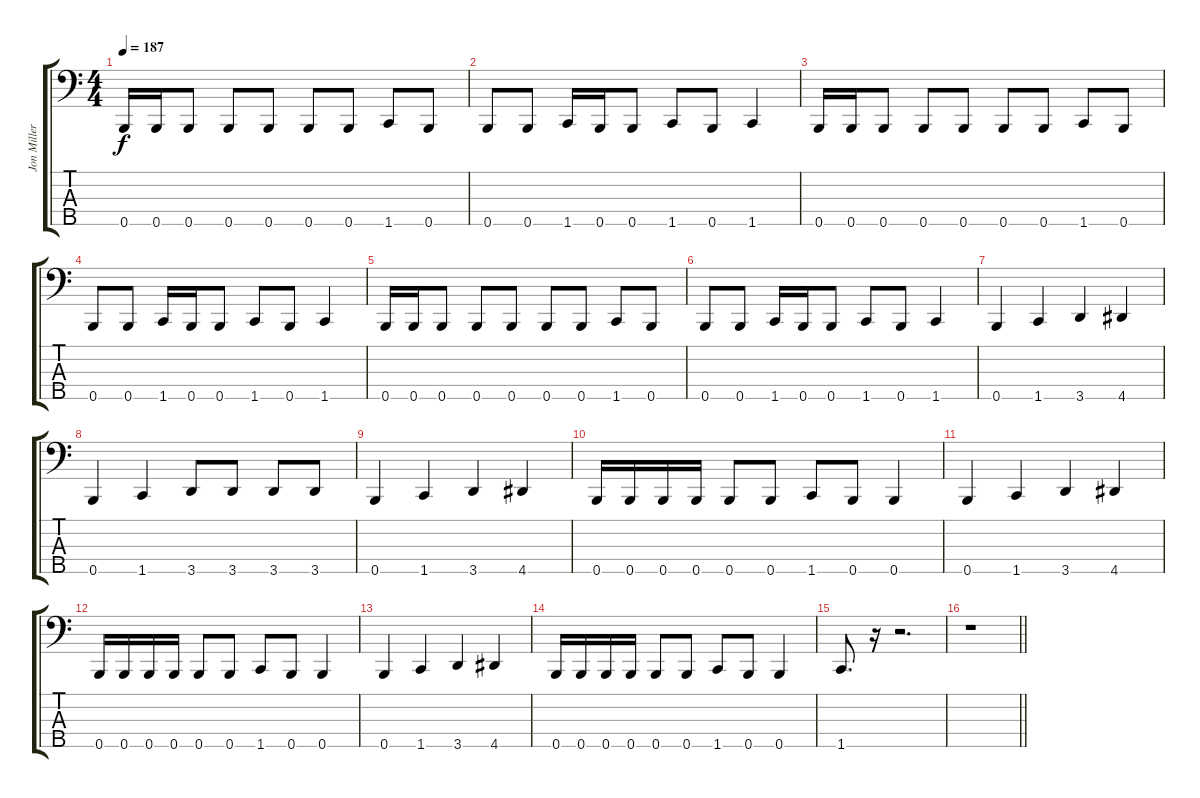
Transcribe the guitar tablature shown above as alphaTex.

\track ("Jon Miller - Bass" "Jon Miller") {instrument electricbassfinger}
\staff {score tabs}
\tuning (G2 D2 A1 E1 B0) {hide}
\ts (4 4)
\tempo 187
\clef f4
\ks c
0.5.16{dy f} 0.5.16 0.5.8 0.5.8 0.5.8 0.5.8 0.5.8 1.5.8 0.5.8 |
0.5.8 0.5.8 1.5.16 0.5.16 0.5.8 1.5.8 0.5.8 1.5.4 |
0.5.16 0.5.16 0.5.8 0.5.8 0.5.8 0.5.8 0.5.8 1.5.8 0.5.8 |
0.5.8 0.5.8 1.5.16 0.5.16 0.5.8 1.5.8 0.5.8 1.5.4 |
0.5.16 0.5.16 0.5.8 0.5.8 0.5.8 0.5.8 0.5.8 1.5.8 0.5.8 |
0.5.8 0.5.8 1.5.16 0.5.16 0.5.8 1.5.8 0.5.8 1.5.4 |
0.5.4 1.5.4 3.5.4 4.5.4 |
0.5.4 1.5.4 3.5.8 3.5.8 3.5.8 3.5.8 |
0.5.4 1.5.4 3.5.4 4.5.4 |
0.5.16 0.5.16 0.5.16 0.5.16 0.5.8 0.5.8 1.5.8 0.5.8 0.5.4 |
0.5.4 1.5.4 3.5.4 4.5.4 |
0.5.16 0.5.16 0.5.16 0.5.16 0.5.8 0.5.8 1.5.8 0.5.8 0.5.4 |
0.5.4 1.5.4 3.5.4 4.5.4 |
0.5.16 0.5.16 0.5.16 0.5.16 0.5.8 0.5.8 1.5.8 0.5.8 0.5.4 |
1.5.8{d} r.16 r.2{d} |
\barLineRight lightlight
r.1
